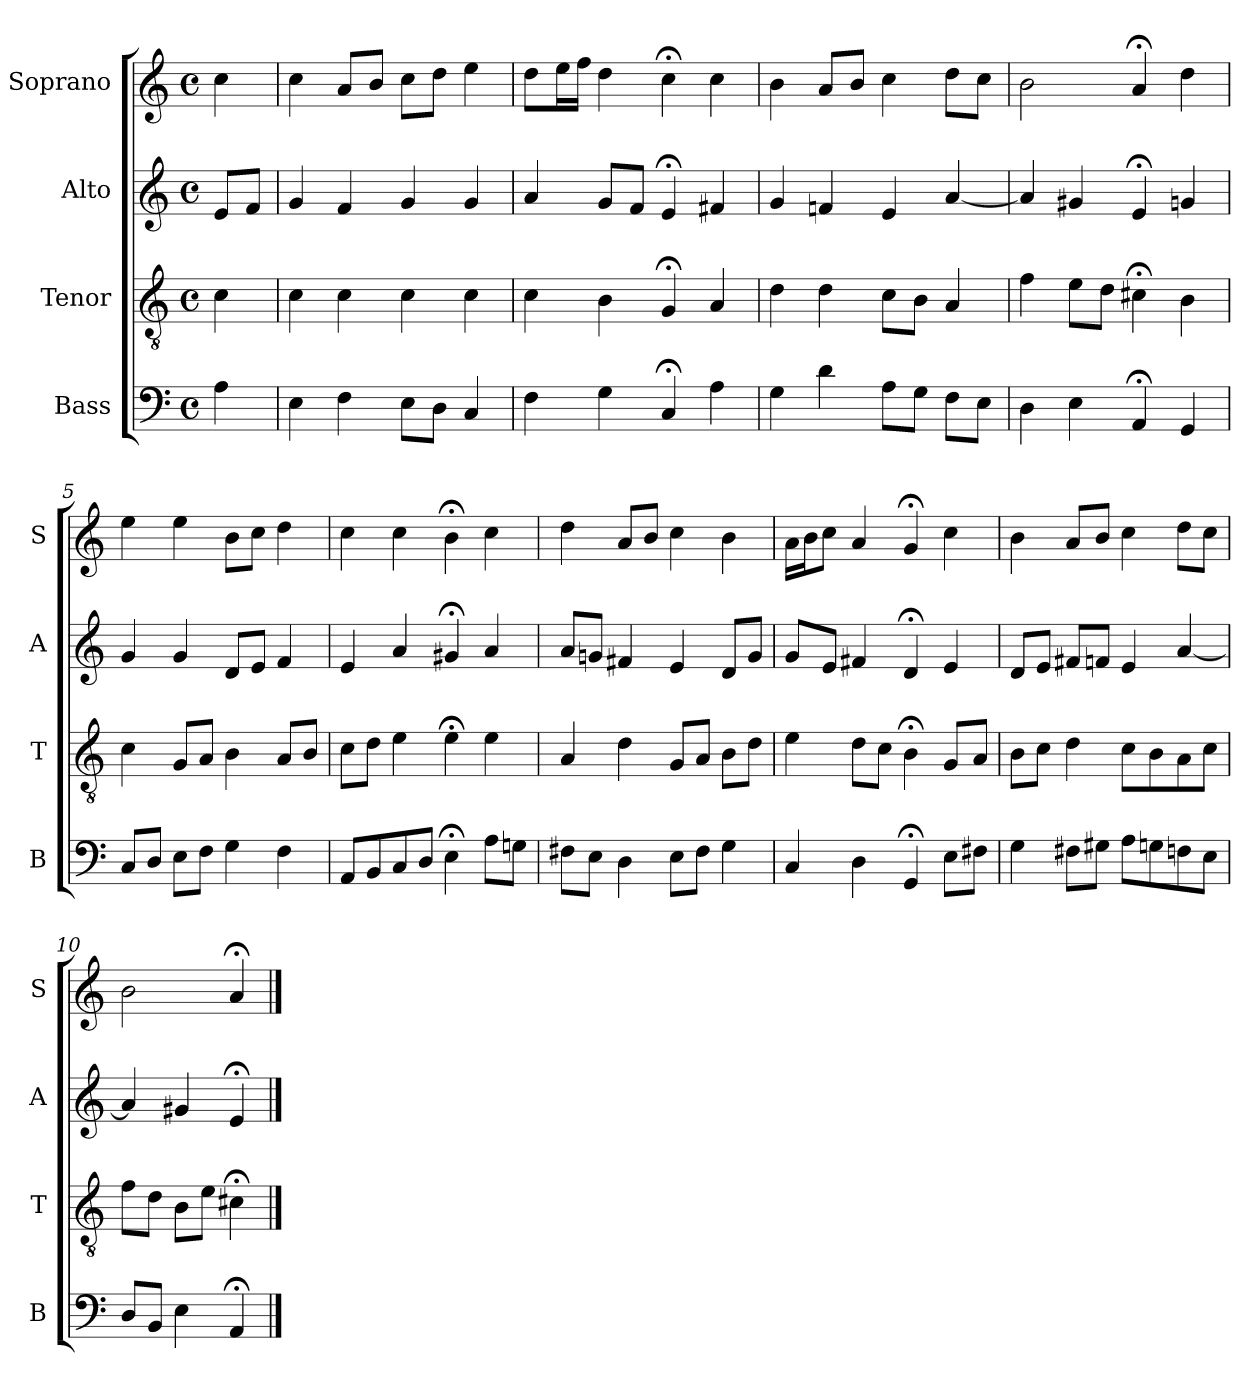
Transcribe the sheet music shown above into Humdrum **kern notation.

**kern	**kern	**kern	**kern
*part4	*part3	*part2	*part1
*staff4	*staff3	*staff2	*staff1
*I"Bass	*I"Tenor	*I"Alto	*I"Soprano
*I'B	*I'T	*I'A	*I'S
*clefF4	*clefGv2	*clefG2	*clefG2
*k[]	*k[]	*k[]	*k[]
*a:	*a:	*a:	*a:
*M4/4	*M4/4	*M4/4	*M4/4
*met(c)	*met(c)	*met(c)	*met(c)
*MM100	*MM100	*MM100	*MM100
=	=	=	=
4A	4c	8eL	4cc
.	.	8fJ	.
=1	=1	=1	=1
4E	4c	4g	4cc
4F	4c	4f	8aL
.	.	.	8bJ
8EL	4c	4g	8ccL
8DJ	.	.	8ddJ
4C	4c	4g	4ee
=2	=2	=2	=2
4F	4c	4a	8ddL
.	.	.	16eeL
.	.	.	16ffJJ
4G	4B	8gL	4dd
.	.	8fJ	.
4C;<	4G;<	4e;<	4cc;<
4A	4A	4f#X	4cc
=3	=3	=3	=3
4G	4d	4g	4b
4d	4d	4fn	8aL
.	.	.	8bJ
8AL	8cL	4e	4cc
8GJ	8BJ	.	.
8FL	4A	[4a	8ddL
8EJ	.	.	8ccJ
=4	=4	=4	=4
4D	4f	4a]	2b
4E	8eL	4g#X	.
.	8dJ	.	.
4AA;<	4c#X;<	4e;<	4a;<
4GG	4B	4gn	4dd
=5	=5	=5	=5
8CL	4c	4g	4ee
8DJ	.	.	.
8EL	8GL	4g	4ee
8FJ	8AJ	.	.
4G	4B	8dL	8bL
.	.	8eJ	8ccJ
4F	8AL	4f	4dd
.	8BJ	.	.
=6	=6	=6	=6
8AAL	8cL	4e	4cc
8BB	8dJ	.	.
8C	4e	4a	4cc
8DJ	.	.	.
4E;<	4e;<	4g#X;<	4b;<
8AL	4e	4a	4cc
8GnJ	.	.	.
=7	=7	=7	=7
8F#XL	4A	8aL	4dd
8EJ	.	8gnJ	.
4D	4d	4f#X	8aL
.	.	.	8bJ
8EL	8GL	4e	4cc
8F#J	8AJ	.	.
4G	8BL	8dL	4b
.	8dJ	8gJ	.
=8	=8	=8	=8
4C	4e	8gL	16aLL
.	.	.	16bJ
.	.	8eJ	8ccJ
4D	8dL	4f#X	4a
.	8cJ	.	.
4GG;<	4B;<	4d;<	4g;<
8EL	8GL	4e	4cc
8F#XJ	8AJ	.	.
=9	=9	=9	=9
4G	8BL	8dL	4b
.	8cJ	8eJ	.
8F#XL	4d	8f#XL	8aL
8G#XJ	.	8fnJ	8bJ
8AL	8cL	4e	4cc
8Gn	8B	.	.
8Fn	8A	[4a	8ddL
8EJ	8cJ	.	8ccJ
=10	=10	=10	=10
8DL	8fL	4a]	2b
8BBJ	8dJ	.	.
4E	8BL	4g#X	.
.	8eJ	.	.
4AA;<	4c#X;<	4e;<	4a;<
==	==	==	==
*-	*-	*-	*-
